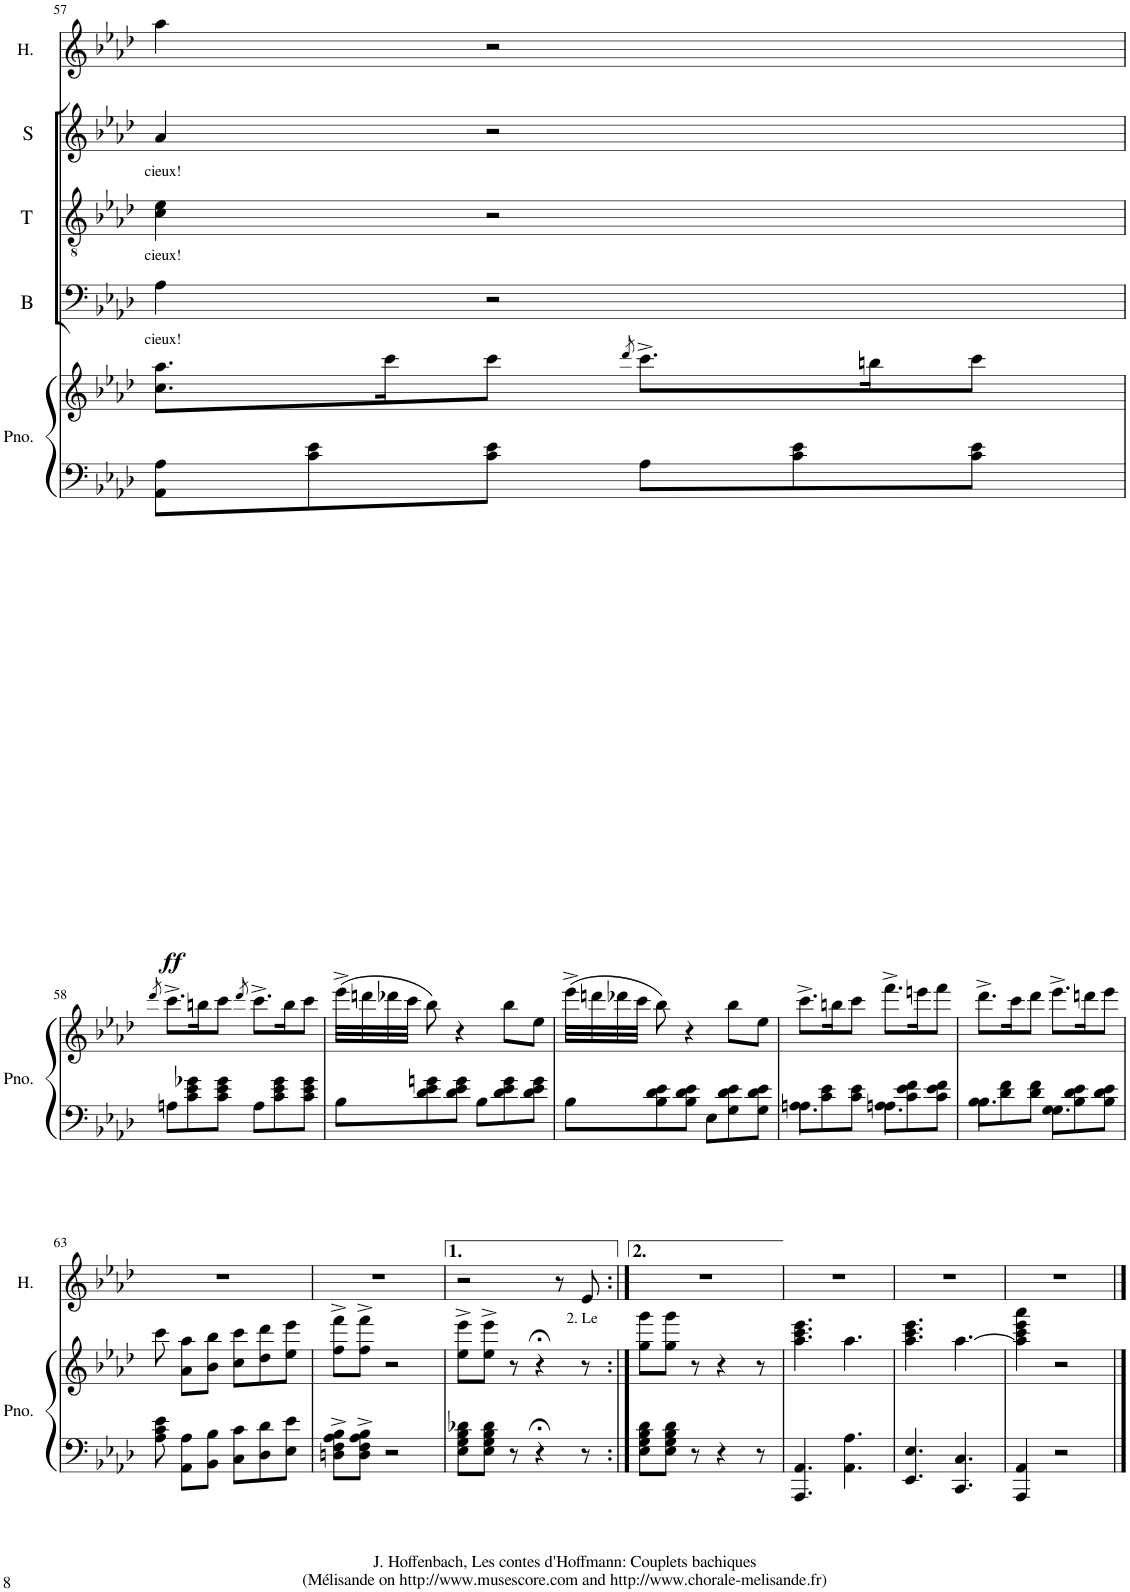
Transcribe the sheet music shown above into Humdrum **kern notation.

**kern	**kern	**dynam	**kern	**text	**kern	**text	**kern	**text	**kern	**text	**text
*part5	*part5	*part5	*part4	*part4	*part3	*part3	*part2	*part2	*part1	*part1	*part1
*staff6	*staff5	*staff5/6	*staff4	*staff4	*staff3	*staff3	*staff2	*staff2	*staff1	*staff1	*staff1
*I"Piano	*	*	*I"B	*	*I"T	*	*I"S	*	*I"Hoffmann	*	*
*I'Pno.	*	*	*I'B	*	*I'T	*	*I'S	*	*I'H.	*	*
!!LO:PB:g=z
*clefF4	*clefG2	*	*clefF4	*	*clefGv2	*	*clefG2	*	*clefG2	*	*
*k[b-e-a-d-]	*k[b-e-a-d-]	*	*k[b-e-a-d-]	*	*k[b-e-a-d-]	*	*k[b-e-a-d-]	*	*k[b-e-a-d-]	*	*
*M6/8	*M6/8	*	*M6/8	*	*M6/8	*	*M6/8	*	*M6/8	*	*
=57	=57	=57	=57	=57	=57	=57	=57	=57	=57	=57	=57
!	!	!LO:DY:b=2	!	!LO:LY:b	!	!LO:LY:b	!	!LO:LY:b	!	!	!
8AA-\ 8A-\L	8.cc\ 8.aa-\L	ff	4A-\	cieux!	4c\ 4e-\	cieux!	4a-/	cieux!	4aa-\	.	.
8c\ 8e-\	.	.	.	.	.	.	.	.	.	.	.
.	16ccc\K	.	.	.	.	.	.	.	.	.	.
8c\ 8e-\J	8ccc\J	.	2r	.	2r	.	2r	.	2r	.	.
.	8qddd-/	.	.	.	.	.	.	.	.	.	.
8A-\L	8.ccc^\L	.	.	.	.	.	.	.	.	.	.
8c\ 8e-\	.	.	.	.	.	.	.	.	.	.	.
.	16bbn\K	.	.	.	.	.	.	.	.	.	.
8c\ 8e-\J	8ccc\J	.	.	.	.	.	.	.	.	.	.
!!LO:LB:g=z
=58	=58	=58	=58	=58	=58	=58	=58	=58	=58	=58	=58
.	8qddd-/	.	.	.	.	.	.	.	.	.	.
8An\L	8.ccc^\L	.	2.r	.	2.r	.	2.r	.	2.r	.	.
8c\ 8e-\ 8g-X\	.	.	.	.	.	.	.	.	.	.	.
.	16bbn\K	.	.	.	.	.	.	.	.	.	.
8c\ 8e-\ 8g-\J	8ccc\J	.	.	.	.	.	.	.	.	.	.
.	8qddd-/	.	.	.	.	.	.	.	.	.	.
8A\L	8.ccc^\L	.	.	.	.	.	.	.	.	.	.
8c\ 8e-\ 8g-\	.	.	.	.	.	.	.	.	.	.	.
.	16bb\K	.	.	.	.	.	.	.	.	.	.
8c\ 8e-\ 8g-\J	8ccc\J	.	.	.	.	.	.	.	.	.	.
=59	=59	=59	=59	=59	=59	=59	=59	=59	=59	=59	=59
8B-\L	(32eee-^\LLL	.	2.r	.	2.r	.	2.r	.	2.r	.	.
.	32dddn\	.	.	.	.	.	.	.	.	.	.
.	32ddd-X\	.	.	.	.	.	.	.	.	.	.
.	32ccc\JJJ	.	.	.	.	.	.	.	.	.	.
8d-\ 8e-\ 8gn\	8bb-\)	.	.	.	.	.	.	.	.	.	.
8d-\ 8e-\ 8g\J	4r	.	.	.	.	.	.	.	.	.	.
8B-\L	.	.	.	.	.	.	.	.	.	.	.
8d-\ 8e-\ 8g\	8bb-\L	.	.	.	.	.	.	.	.	.	.
8d-\ 8e-\ 8g\J	8ee-\J	.	.	.	.	.	.	.	.	.	.
=60	=60	=60	=60	=60	=60	=60	=60	=60	=60	=60	=60
8B-\L	(32eee-^\LLL	.	2.r	.	2.r	.	2.r	.	2.r	.	.
.	32dddn\	.	.	.	.	.	.	.	.	.	.
.	32ddd-X\	.	.	.	.	.	.	.	.	.	.
.	32ccc\JJJ	.	.	.	.	.	.	.	.	.	.
8B-\ 8d-\ 8e-\	8bb-\)	.	.	.	.	.	.	.	.	.	.
8B-\ 8d-\ 8e-\J	4r	.	.	.	.	.	.	.	.	.	.
8E-\L	.	.	.	.	.	.	.	.	.	.	.
8G\ 8d-\ 8e-\	8bb-\L	.	.	.	.	.	.	.	.	.	.
8G\ 8d-\ 8e-\J	8ee-\J	.	.	.	.	.	.	.	.	.	.
=61	=61	=61	=61	=61	=61	=61	=61	=61	=61	=61	=61
*^	*	*	*	*	*	*	*	*	*	*	*
8An\L	4.A\	8.ccc^\L	.	2.r	.	2.r	.	2.r	.	2.r	.	.
8c\ 8e-\	.	.	.	.	.	.	.	.	.	.	.	.
.	.	16bbn\K	.	.	.	.	.	.	.	.	.	.
8c\ 8e-\J	.	8ccc\J	.	.	.	.	.	.	.	.	.	.
8A\L	4.An\	8.fff^\L	.	.	.	.	.	.	.	.	.	.
8c\ 8e-\ 8f\	.	.	.	.	.	.	.	.	.	.	.	.
.	.	16eeen\K	.	.	.	.	.	.	.	.	.	.
8c\ 8e-\ 8f\J	.	8fff\J	.	.	.	.	.	.	.	.	.	.
=62	=62	=62	=62	=62	=62	=62	=62	=62	=62	=62	=62	=62
8B-\L	4.B-\	8.ddd-^\L	.	2.r	.	2.r	.	2.r	.	2.r	.	.
8d-\ 8f\	.	.	.	.	.	.	.	.	.	.	.	.
.	.	16ccc\K	.	.	.	.	.	.	.	.	.	.
8d-\ 8f\J	.	8ddd-\J	.	.	.	.	.	.	.	.	.	.
8G\L	4.G\	8.eee-^\L	.	.	.	.	.	.	.	.	.	.
8B-\ 8d-\ 8e-\	.	.	.	.	.	.	.	.	.	.	.	.
.	.	16dddn\K	.	.	.	.	.	.	.	.	.	.
8B-\ 8d-\ 8e-\J	.	8eee-\J	.	.	.	.	.	.	.	.	.	.
*v	*v	*	*	*	*	*	*	*	*	*	*	*
!!LO:LB:g=z
=63	=63	=63	=63	=63	=63	=63	=63	=63	=63	=63	=63
8A-\ 8c\ 8e-\	8ccc\	.	2.r	.	2.r	.	2.r	.	2.r	.	.
8AA-\ 8A-\L	8a-\ 8aa-\L	.	.	.	.	.	.	.	.	.	.
8BB-\ 8B-\J	8b-\ 8bb-\J	.	.	.	.	.	.	.	.	.	.
8C\ 8c\L	8cc\ 8ccc\L	.	.	.	.	.	.	.	.	.	.
8D-\ 8d-\	8dd-\ 8ddd-\	.	.	.	.	.	.	.	.	.	.
8E-\ 8e-\J	8ee-\ 8eee-\J	.	.	.	.	.	.	.	.	.	.
=64	=64	=64	=64	=64	=64	=64	=64	=64	=64	=64	=64
8Dn\^ 8F\^ 8A-\^ 8B-\^L	8ff\^ 8fff\^L	.	2.r	.	2.r	.	2.r	.	2.r	.	.
8D\^ 8F\^ 8A-\^ 8B-\^J	8ff\^ 8fff\^J	.	.	.	.	.	.	.	.	.	.
2r	2r	.	.	.	.	.	.	.	.	.	.
=65	=65	=65	=65	=65	=65	=65	=65	=65	=65	=65	=65
8E-\ 8G\ 8B-\ 8d-X\L	8ee-\^ 8eee-\^L	.	2.r	.	2.r	.	2.r	.	2r	.	.
8E-\ 8G\ 8B-\ 8d-\J	8ee-\^ 8eee-\^J	.	.	.	.	.	.	.	.	.	.
8r	8r	.	.	.	.	.	.	.	.	.	.
4r;<	4r;<	.	.	.	.	.	.	.	.	.	.
.	.	.	.	.	.	.	.	.	8r	.	.
!	!	!	!	!	!	!	!	!	!	!	!LO:LY:b
8r	8r	.	.	.	.	.	.	.	8e-/	.	2. Le
=66:|!	=66:|!	=66:|!	=66:|!	=66:|!	=66:|!	=66:|!	=66:|!	=66:|!	=66:|!	=66:|!	=66:|!
8E-\ 8G\ 8B-\ 8d-\L	8gg\ 8ggg\L	.	2.r	.	2.r	.	2.r	.	2.r	.	.
8E-\ 8G\ 8B-\ 8d-\J	8gg\ 8ggg\J	.	.	.	.	.	.	.	.	.	.
8r	8r	.	.	.	.	.	.	.	.	.	.
4r	4r	.	.	.	.	.	.	.	.	.	.
8r	8r	.	.	.	.	.	.	.	.	.	.
=67	=67	=67	=67	=67	=67	=67	=67	=67	=67	=67	=67
4.AAA-/ 4.AA-/	4.aa-\ 4.ccc\ 4.eee-\	.	2.r	.	2.r	.	2.r	.	2.r	.	.
4.AA-\ 4.A-\	4.aa-\	.	.	.	.	.	.	.	.	.	.
=68	=68	=68	=68	=68	=68	=68	=68	=68	=68	=68	=68
4.EE-/ 4.E-/	4.aa-\ 4.ccc\ 4.eee-\	.	2.r	.	2.r	.	2.r	.	2.r	.	.
4.CC/ 4.C/	[4.aa-\	.	.	.	.	.	.	.	.	.	.
=69	=69	=69	=69	=69	=69	=69	=69	=69	=69	=69	=69
4AAA-/ 4AA-/	4aa-\] 4ccc\ 4eee-\ 4aaa-\	.	4r	.	2.r	.	2.r	.	2.r	.	.
2r	2r	.	2r	.	.	.	.	.	.	.	.
==	==	==	==	==	==	==	==	==	==	==	==
*-	*-	*-	*-	*-	*-	*-	*-	*-	*-	*-	*-
